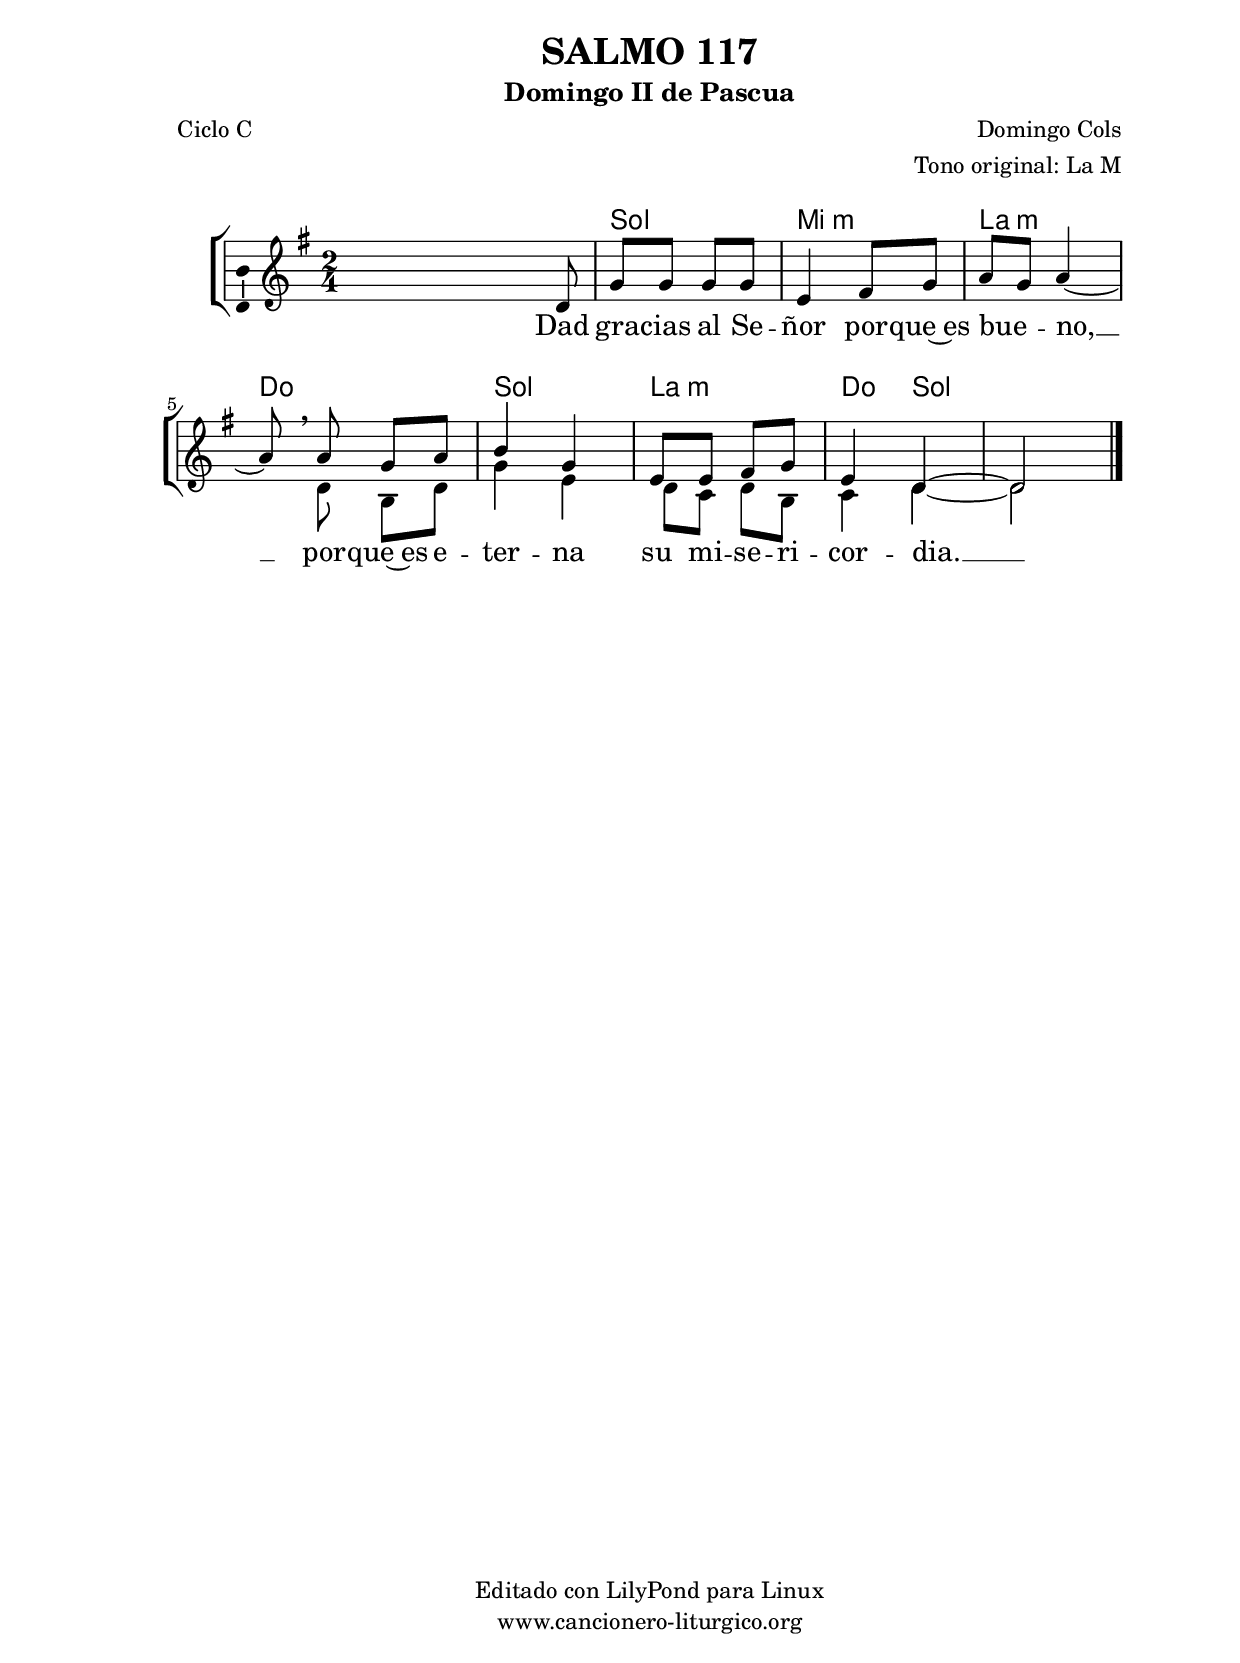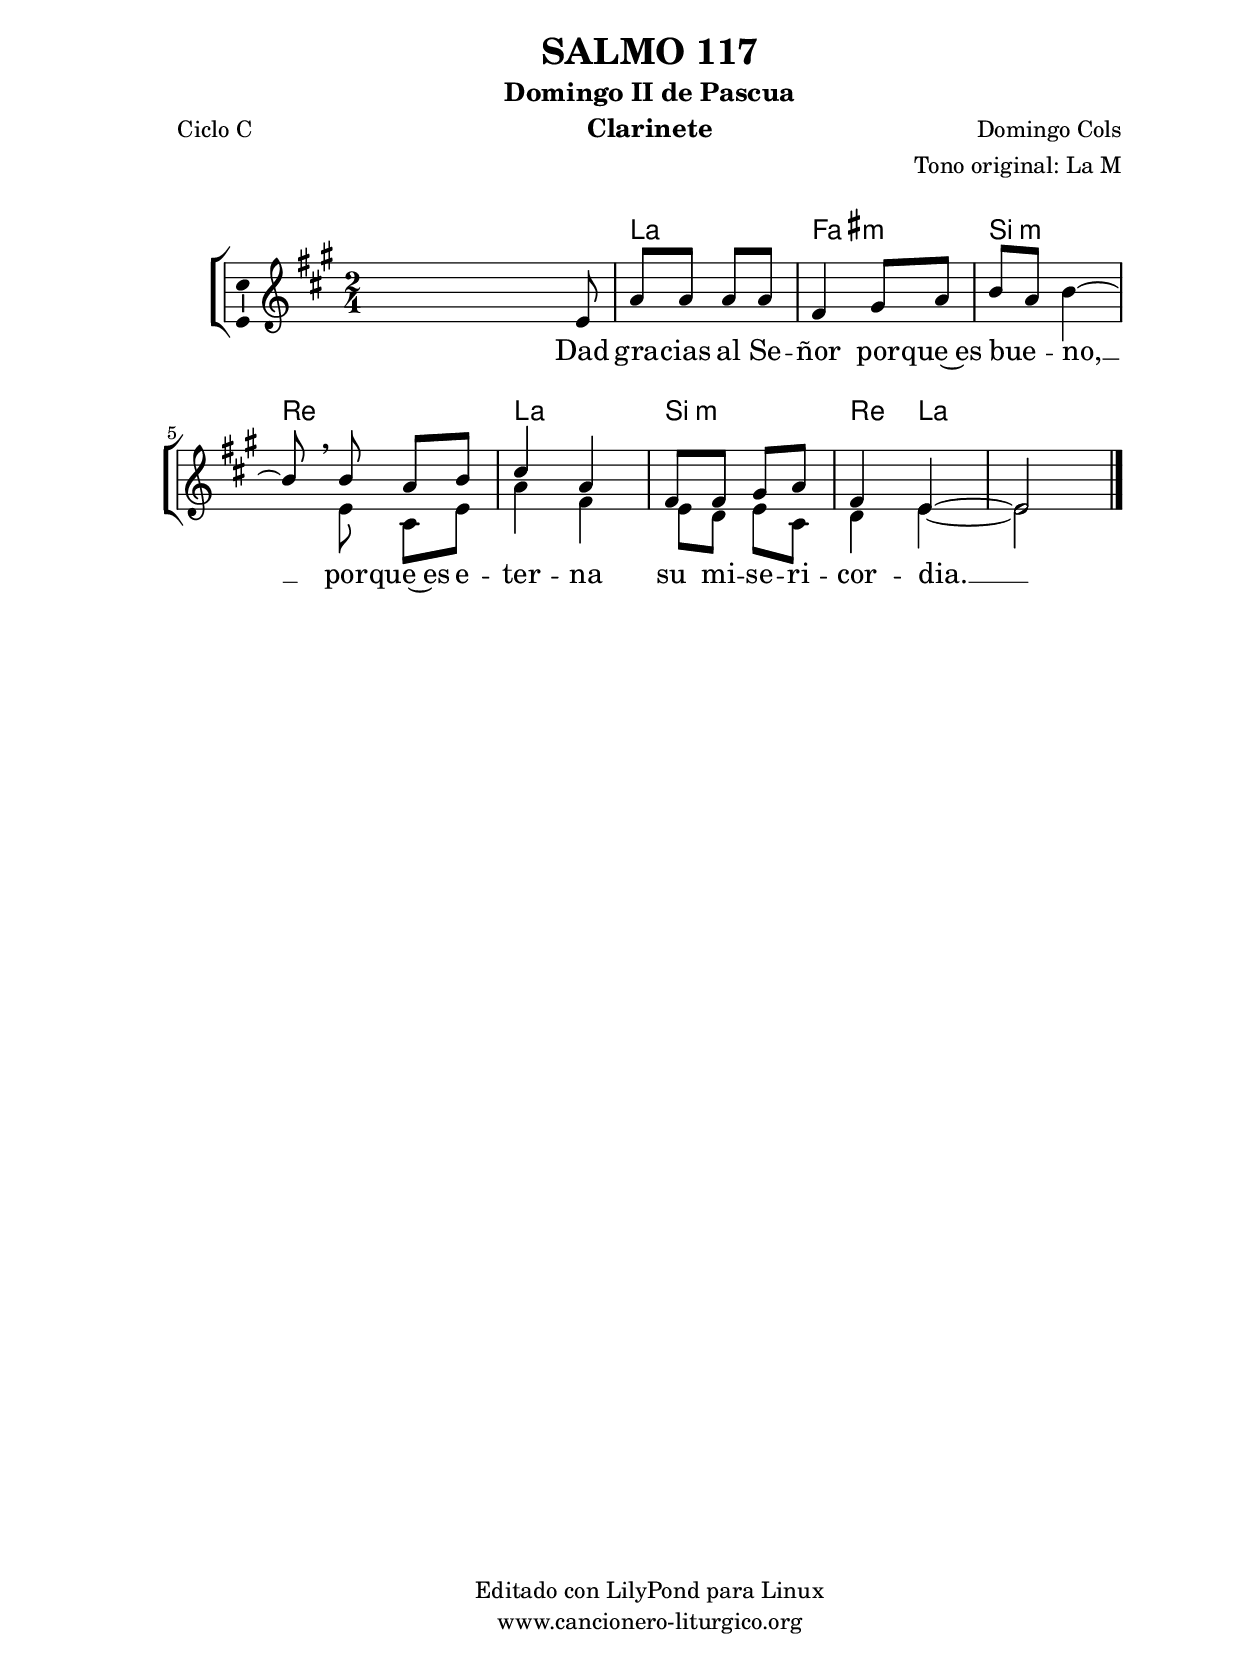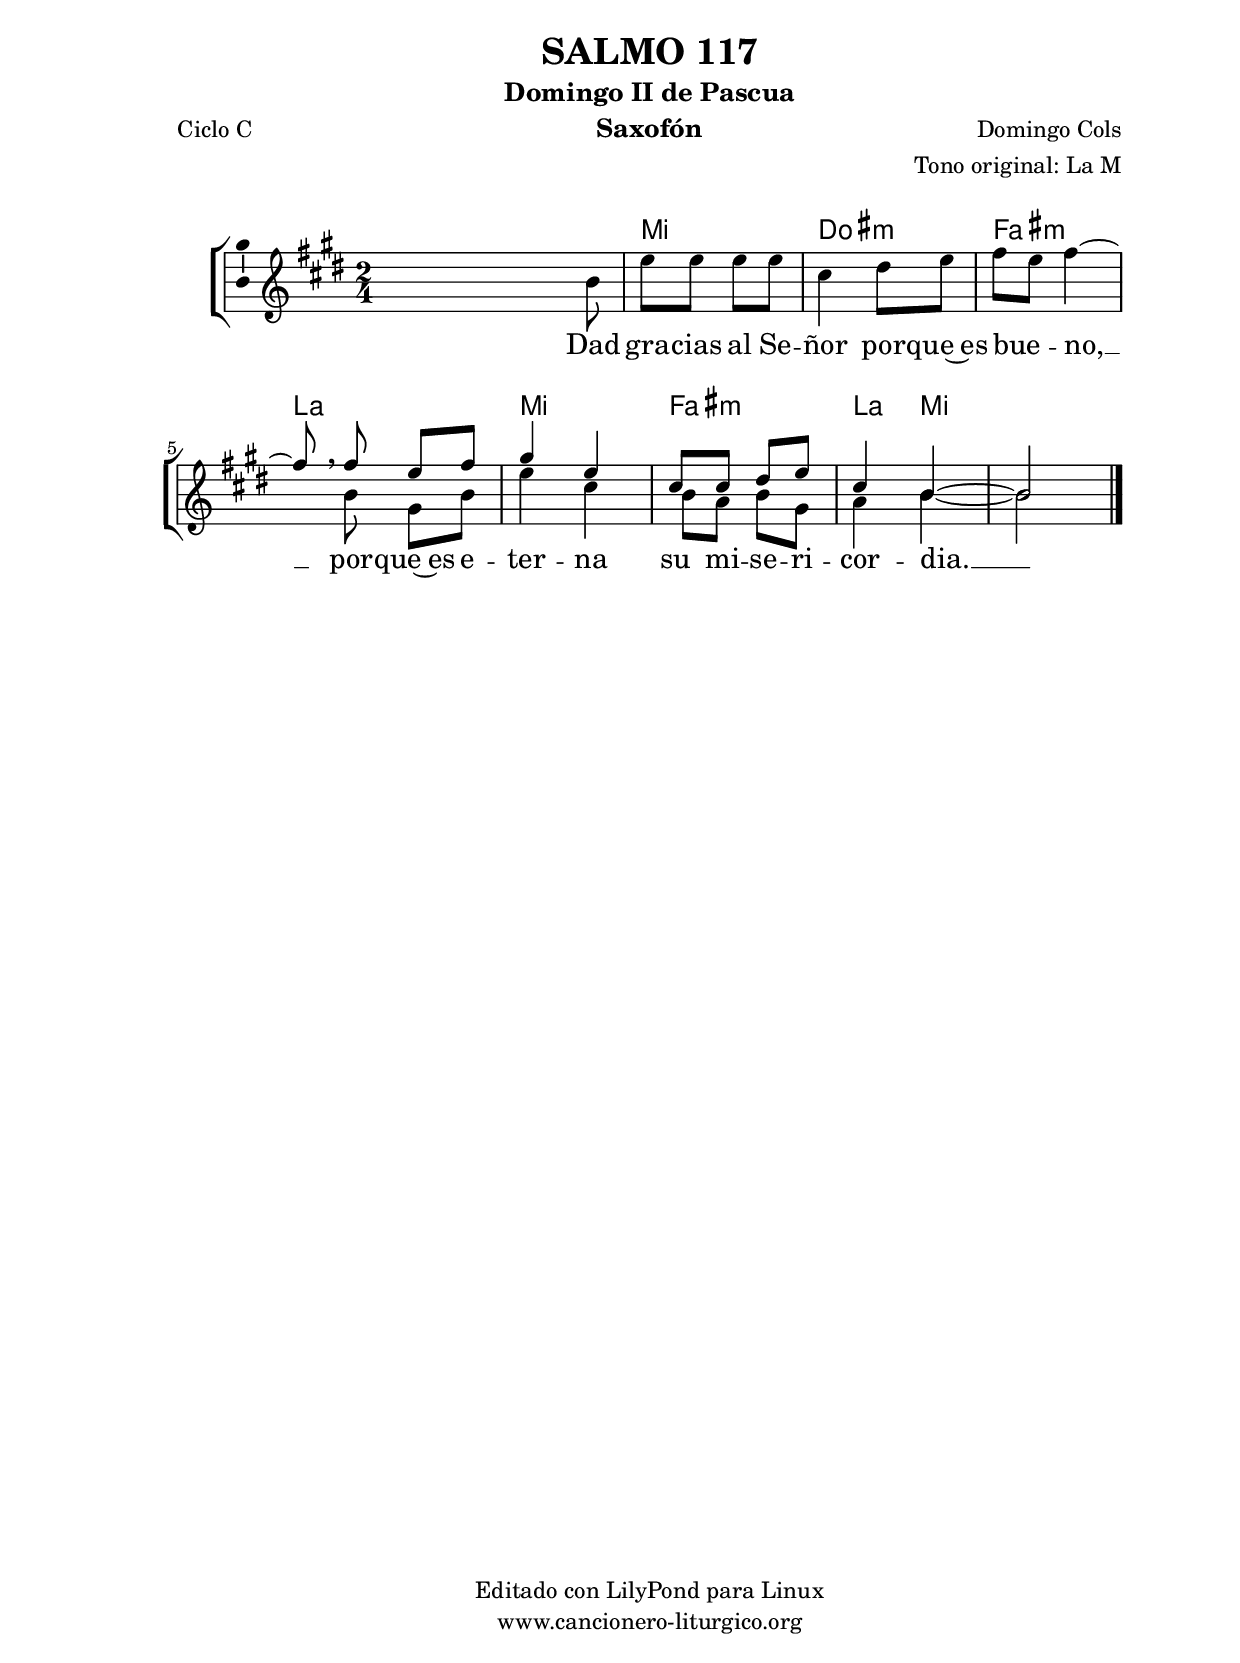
%
%para convertir .midi en .wav:
%timidity filename.midi -Ow -o finename.wav
%
%
%Para convertir de .wav a .mp3:
%lame -h -m j filename.wav
%
%
%para escuchar el midi:
%timidity nombrefichero.midi
%


%versión de lilypond para la que se ha escrito esta partitura:
\version "2.16.0"

	%Tamaño papel
	#(set-default-paper-size "a4")
	%Tamaño partitura
	#(set-global-staff-size 20)
	%No responde al pulsar sobre una nota
	#(ly:set-option 'point-and-click #f)

%parámetros del encabezamiento:
\header {
	title = "SALMO 117"
	subtitle = "Domingo II de Pascua"
	composer = "Domingo Cols"
	poet = "Ciclo C"
	meter = ""
	arranger = "Tono original: La M"
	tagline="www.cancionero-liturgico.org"
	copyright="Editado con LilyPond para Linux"
	}

%parámetros asociados al papel:
\paper  {
	oddHeaderMarkup = \markup {\fill-line { \on-the-fly #not-first-page \fromproperty #'header:title \on-the-fly #not-first-page \fromproperty #'header:composer }}
	evenHeaderMarkup = \markup {\fill-line { \fromproperty #'header:composer \fromproperty #'header:title }}
	#(set-paper-size "a4")
	print-page-number = ##f
	first-page-number = 1
	print-first-page-number = ##f
%	head-separation = 3.0 \cm
	top-margin = 2.0 \cm
	bottom-margin = 0.5\cm
%%%	bottom-margin = -1.0\cm
	left-margin = 3.0 \cm
	line-width = 16.0 \cm 
	indent = 8\mm
	interscoreline = 2.\mm
	between-system-space = 15\mm
%	para que las partituras no llenen la hoja:
	ragged-bottom = ##t
%	idem para la última hoja:
	ragged-last-bottom = ##f
%	para que las partituras llenen el ancho del papel:
	ragged-last = ##f
	after-title-space = 2.5 \cm
%page-count=1
%system-count=8

	%Flexible Vertical Spacing
%	markup-markup-spacing =
%	#'((basic-distance . 15) (minimum-distance . 15) (padding . 3))
	markup-system-spacing =
	#'((basic-distance . 15) (minimum-distance . 15) (padding . 3))
	system-system-spacing =
	#'((basic-distance . 15) (minimum-distance . 15) (padding . 3))
	score-system-spacing =
	#'((basic-distance . 15) (minimum-distance . 15) (padding . 5))
%	top-system-spacing = % header
%	#'((basic-distance . 8) (minimum-distance . 0) (padding . 3))
%	top-markup-spacing =
%	#'((basic-distance . 20) (minimum-distance . 20) (padding . 3))
	last-bottom-spacing = % footer
	#'((basic-distance . 5) (minimum-distance . 5) (padding . 3))
%	score-markup-spacing =
%	#'((basic-distance . 16) (minimum-distance . 13) (padding . 3))

	}


%parámetros que afectan a toda la partitura:
global =  {
	%clave de sol (G):
	\clef G
	%armadura:
	\transpose a g
	\key a \major
	\tempo 4=100
	\set Score.tempoHideNote = ##t
	}


acordes = {
	\italianChords
	\chordmode {
	\transpose a g
{

s2
a2 fis:m b:m d a b:m d4 a s2

	}
	}
}

melodia = 
	\transpose a g
{
	\relative c'{
	\time 2/4

s4 s8 e8
a8 a a a
fis4 gis8 a
b8 a b4~

<<
{
\voiceOne
b8 \breathe b8 a b
cis4 a
fis8 fis gis a
fis4 e~
e2
}
\new Voice {
\voiceTwo
s8 e8 cis e
a4 fis
e8 d e cis
d4 e~
e2
}
>>

	\bar "|."
	}
	}


texto = \lyricmode {
Dad gra -- cias al Se -- ñor por -- que~es bue -- _ no, __
por -- que~es e -- ter -- na su mi -- se -- ri -- cor -- dia. __
	}


acordesStaff = \context ChordNames = acordesStaff <<
	\set chordChanges = ##t
	\acordes
	>>


vozStaff = \context Voice = vozStaff
\with {\consists "Ambitus_engraver"}
<<
%	\set Staff.instrumentName = ""
%	\set Staff.shortInstrumentName = ""
%	\set Staff.midiInstrument = #"clarinet"
%	\set Staff.midiInstrument = #"cello"
%	\set Staff.midiInstrument = #"flute"
	\set Staff.midiInstrument = #"electric guitar (jazz)"
%	\set Staff.midiInstrument = #"english horn"
%	\set Staff.midiInstrument = #"violin"
%	\set Staff.midiInstrument = #"glockenspiel"
	\set Staff.midiMinimumVolume = #0.7
	\set Staff.midiMaximumVolume = #0.9
	\global
	\melodia
	>>


textoStaff = \context Lyrics = textoStaff <<
	\lyricsto vozStaff \texto
	>>

\book {
	\score {
		\context ChoirStaff {
			\override StaffGroup.SystemStartBracket #'collapse-height = #1
			\override Score.SystemStartBar #'collapse-height = #1
			<<
			\acordesStaff
			\vozStaff
			\textoStaff
			>>
			}
		\layout {
	    		\context {
				\Lyrics
				\override LyricText #'font-size = #2
				}
	   		 \context {
				\Score
				%fontSize = #3
				\override StaffSymbol #'staff-space = #(magstep +3)
				%\override Beam #'thickness = #0.55
				%\override SpacingSpanner #'spacing-increment = #1.0
				%\override Slur #'height-limit = #1.5
				}
			}
		}
	\score {
		\unfoldRepeats
		\context ChoirStaff {
			<<
			\acordesStaff
			\vozStaff
			>>
			}
		\midi {
	  		\context {
	  			\Score
				tempoWholesPerMinute = #(ly:make-moment 70 4)
				}
			}
		}
	}

%Partitura para clarinete
#(define output-suffix "C")
\book {
	\header{
		instrument = "Clarinete"
		}
	\score {
		\context ChoirStaff {
			\override StaffGroup.SystemStartBracket #'collapse-height = #1
			\override Score.SystemStartBar #'collapse-height = #1
\transpose c d
			<<
			\acordesStaff
			\vozStaff
			\textoStaff
			>>
			}
		\layout {
	    		\context {
				\Lyrics
				\override LyricText #'font-size = #2
				}
	   		 \context {
				\Score
				%fontSize = #3
				\override StaffSymbol #'staff-space = #(magstep +3)
				%\override Beam #'thickness = #0.55
				%\override SpacingSpanner #'spacing-increment = #1.0
				%\override Slur #'height-limit = #1.5
				}
			}
		}
	}

%Partitura para saxofón
#(define output-suffix "S")
\book {
	\header{
		instrument = "Saxofón"
		}
	\score {
		\context ChoirStaff {
			\override StaffGroup.SystemStartBracket #'collapse-height = #1
			\override Score.SystemStartBar #'collapse-height = #1
\transpose c a
			<<
			\acordesStaff
			\vozStaff
			\textoStaff
			>>
			}
		\layout {
	    		\context {
				\Lyrics
				\override LyricText #'font-size = #2
				}
	   		 \context {
				\Score
				%fontSize = #3
				\override StaffSymbol #'staff-space = #(magstep +3)
				%\override Beam #'thickness = #0.55
				%\override SpacingSpanner #'spacing-increment = #1.0
				%\override Slur #'height-limit = #1.5
				}
			}
		}
	}

